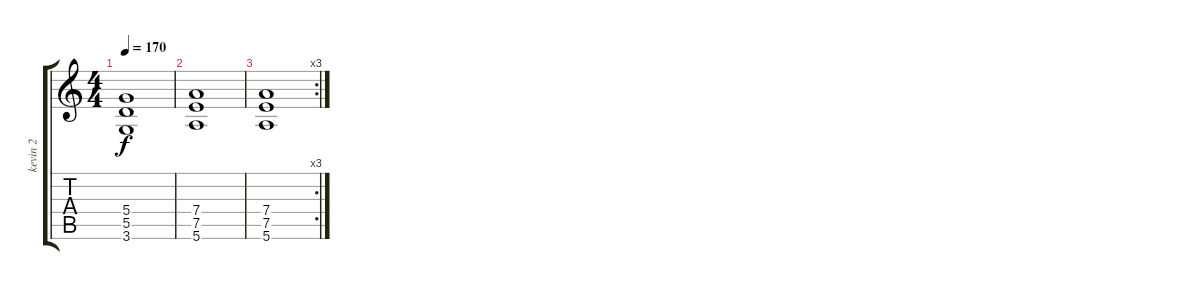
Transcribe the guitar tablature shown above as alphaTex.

\track ("kevin 2" "kevin 2") {instrument distortionguitar}
\staff {score tabs}
\tuning (E4 B3 G3 D3 A2 E2) {hide}
\ts (4 4)
\tempo 170
\clef g2
\ks c
(5.4 5.5 3.6).1{dy f} |
(7.4 7.5 5.6).1 |
\rc 3
(7.4 7.5 5.6).1
